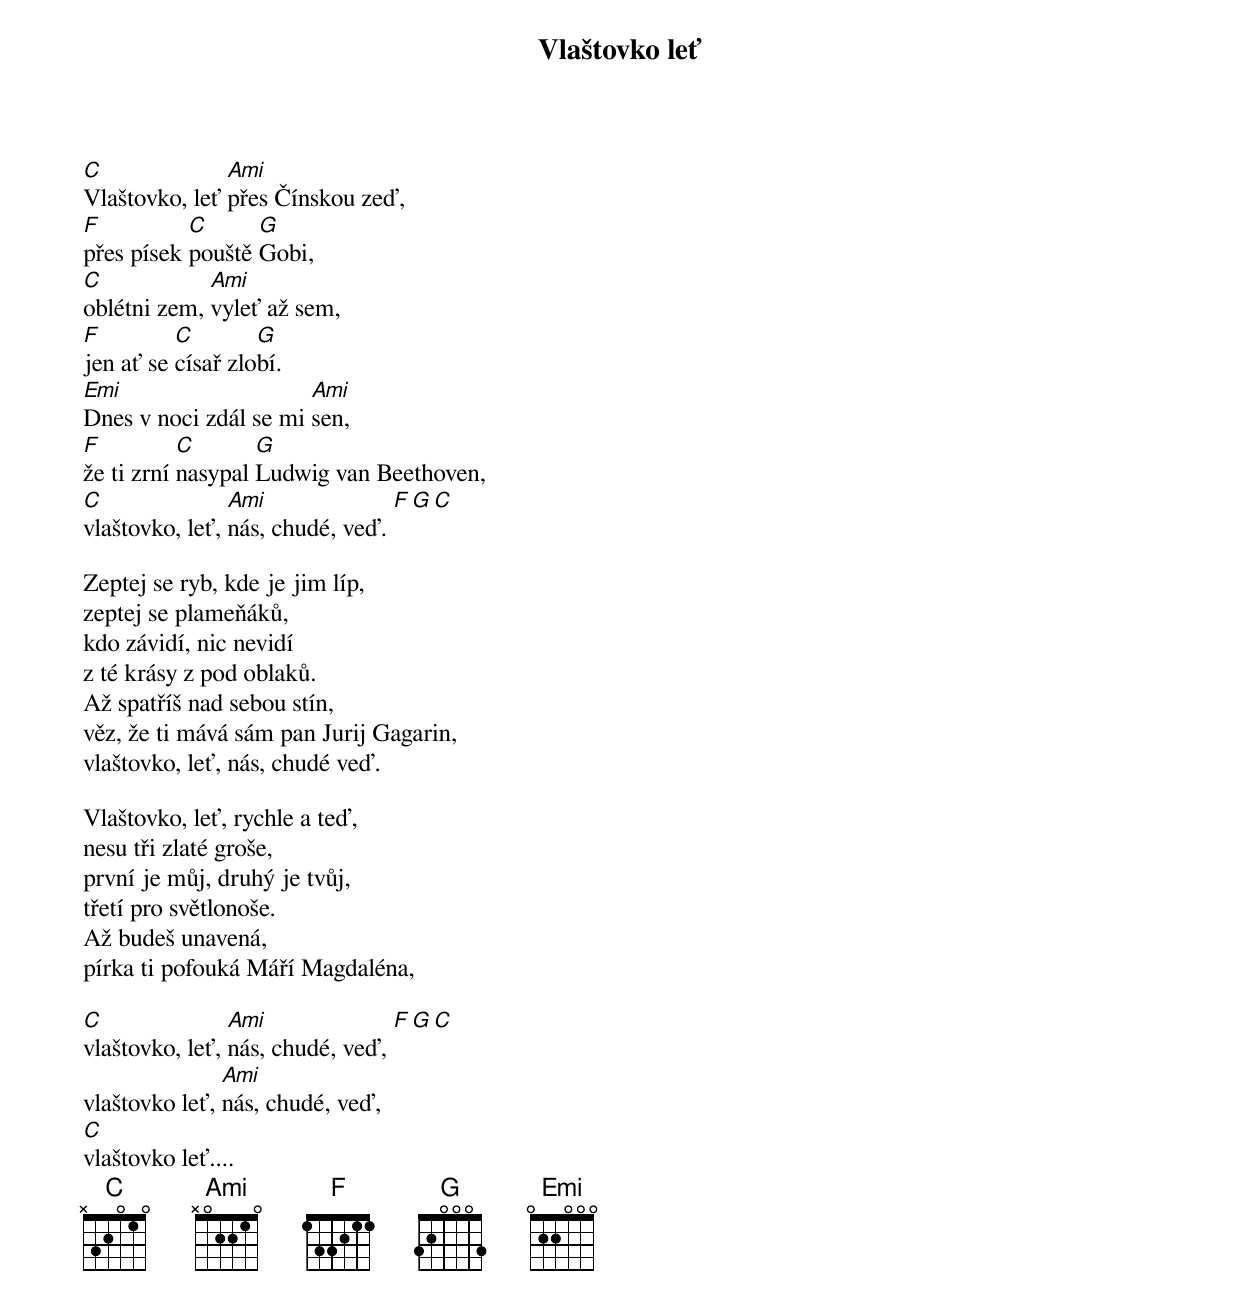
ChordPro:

{title: Vlaštovko leť}
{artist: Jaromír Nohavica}
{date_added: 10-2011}
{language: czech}
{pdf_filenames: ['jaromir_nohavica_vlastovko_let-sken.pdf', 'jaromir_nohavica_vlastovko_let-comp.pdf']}
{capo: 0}
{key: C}
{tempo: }
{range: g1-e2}
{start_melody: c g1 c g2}
{start_of_verse}
[C]Vlaštovko, leť [Ami]přes Čínskou zeď,
[F]přes písek [C]pouště [G]Gobi,
[C]oblétni zem, [Ami]vyleť až sem,
[F]jen ať se [C]císař zlo[G]bí.
[Emi]Dnes v noci zdál se mi [Ami]sen,
[F]že ti zrní [C]nasypal [G]Ludwig van Beethoven,
[C]vlaštovko, leť, [Ami]nás, chudé, veď. [F][G][C]
{end_of_verse}

{start_of_verse}
Zeptej se ryb, kde je jim líp,
zeptej se plameňáků,
kdo závidí, nic nevidí
z té krásy z pod oblaků.
Až spatříš nad sebou stín,
věz, že ti mává sám pan Jurij Gagarin,
vlaštovko, leť, nás, chudé veď.
{end_of_verse}

{start_of_verse}
Vlaštovko, leť, rychle a teď,
nesu tři zlaté groše,
první je můj, druhý je tvůj,
třetí pro světlonoše.
Až budeš unavená,
pírka ti pofouká Máří Magdaléna,
{end_of_verse}

{start_of_verse}
[C]vlaštovko, leť, [Ami]nás, chudé, veď, [F][G][C]
vlaštovko leť, [Ami]nás, chudé, veď,
[C]vlaštovko leť....
{end_of_verse}
